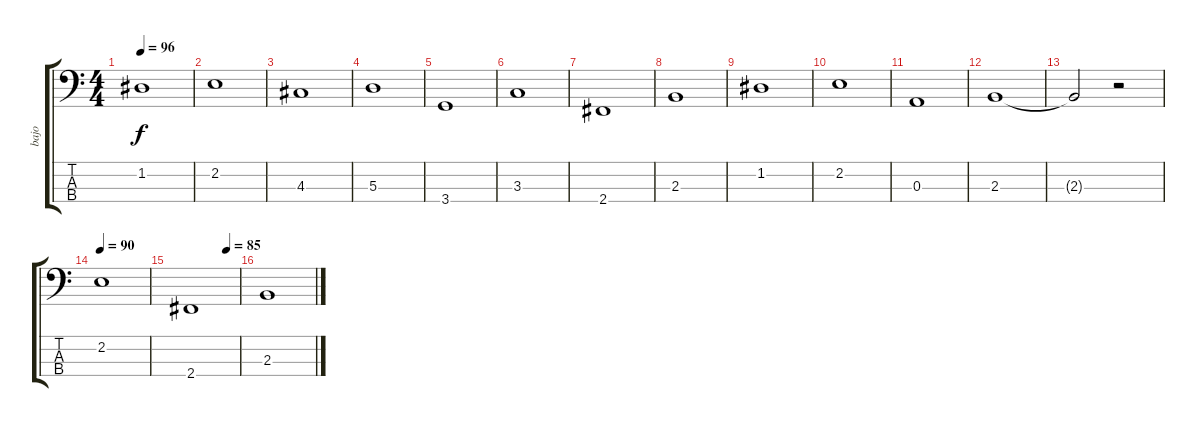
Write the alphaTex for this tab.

\track ("bajo" "bajo") {instrument electricbassfinger}
\staff {score tabs}
\tuning (G2 D2 A1 E1) {hide}
\ts (4 4)
\tempo 96
\clef f4
\ks c
1.2.1{dy f} |
2.2.1 |
4.3.1 |
5.3.1 |
3.4.1 |
3.3.1 |
2.4.1 |
2.3.1 |
1.2.1 |
2.2.1 |
0.3.1 |
2.3.1 |
2.3{t}.2 r.2 |
\tempo 90
2.2.1 |
\tempo (85 0.75)
2.4.1 |
2.3.1
